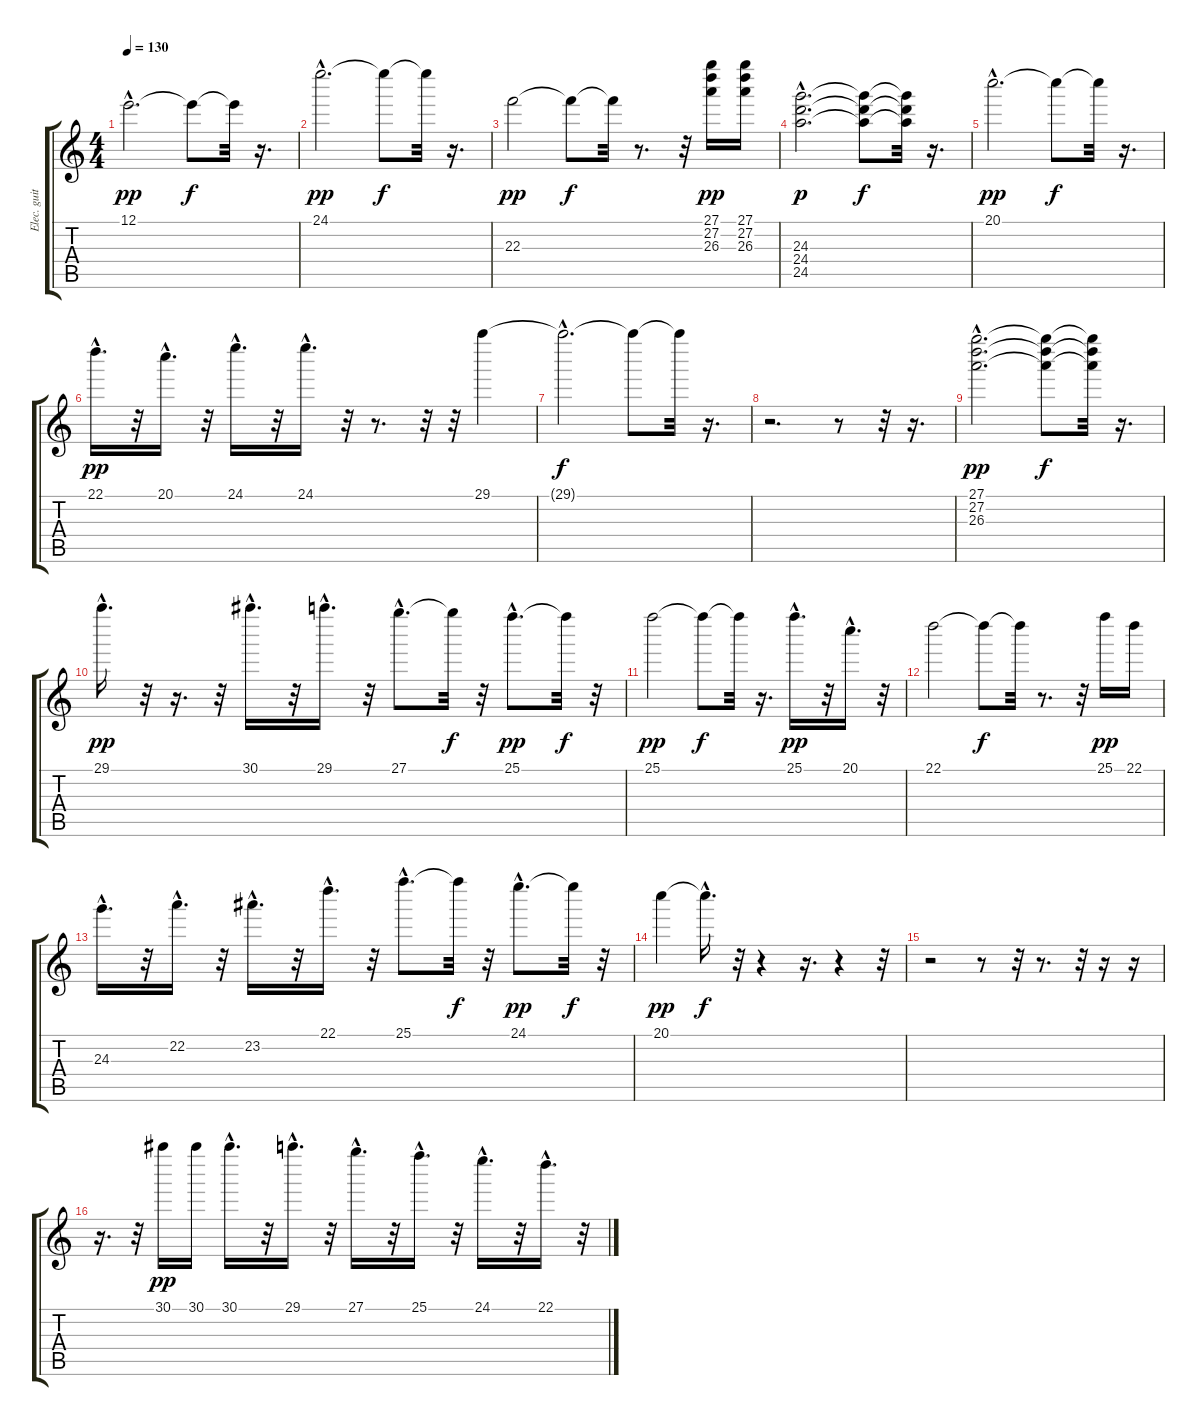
\track ("Elec. guitar" "Elec. guit") {instrument acousticguitarnylon}
\staff {score tabs}
\tuning (E4 B3 G3 D3 A2 E2) {hide}
\ts (4 4)
\tempo 130
\clef g2
\ks c
12.1{hac}.2{d dy pp} 12.1{t}.8{dy f} 12.1{t}.32 r.16{d} |
24.1{hac}.2{d dy pp} 24.1{t}.8{dy f} 24.1{t}.32 r.16{d} |
22.3.2{dy pp} 22.3{t}.8{dy f} 22.3{t}.32 r.8{d} r.32 (27.1 27.2 26.3).16{dy pp} (27.1 27.2 26.3).16 |
(24.3{hac} 24.4{hac} 24.5{hac}).2{d dy p} (24.3{t} 24.4{t} 24.5{t}).8{dy f} (24.3{t} 24.4{t} 24.5{t}).32 r.16{d} |
20.1{hac}.2{d dy pp} 20.1{t}.8{dy f} 20.1{t}.32 r.16{d} |
22.1{hac}.16{d dy pp} r.32 20.1{hac}.16{d} r.32 24.1{hac}.16{d} r.32 24.1{hac}.16{d} r.32 r.8{d} r.32 r.32 29.1.4 |
29.1{hac t}.2{d dy f} 29.1{t}.8 29.1{t}.32 r.16{d} |
r.2{d} r.8 r.32 r.16{d} |
(27.1{hac} 27.2{hac} 26.3{hac}).2{d dy pp} (27.1{t} 27.2{t} 26.3{t}).8{dy f} (27.1{t} 27.2{t} 26.3{t}).32 r.16{d} |
29.1{hac}.16{d dy pp} r.32 r.16{d} r.32 30.1{hac}.16{d} r.32 29.1{hac}.16{d} r.32 27.1{hac}.8{d} 27.1{t}.32{dy f} r.32 25.1{hac}.8{d dy pp} 25.1{t}.32{dy f} r.32 |
25.1.2{dy pp} 25.1{t}.8{dy f} 25.1{t}.32 r.16{d} 25.1{hac}.16{d dy pp} r.32 20.1{hac}.16{d} r.32 |
22.1.2 22.1{t}.8{dy f} 22.1{t}.32 r.8{d} r.32 25.1.16{dy pp} 22.1.16 |
24.3{hac}.16{d} r.32 22.2{hac}.16{d} r.32 23.2{hac}.16{d} r.32 22.1{hac}.16{d} r.32 25.1{hac}.8{d} 25.1{t}.32{dy f} r.32 24.1{hac}.8{d dy pp} 24.1{t}.32{dy f} r.32 |
20.1.4{dy pp} 20.1{hac t}.16{d dy f} r.32 r.4 r.16{d} r.4 r.32 |
r.2 r.8 r.32 r.8{d} r.32 r.16 r.16 |
r.16{d} r.32 30.1.16{dy pp} 30.1.16 30.1{hac}.16{d} r.32 29.1{hac}.16{d} r.32 27.1{hac}.16{d} r.32 25.1{hac}.16{d} r.32 24.1{hac}.16{d} r.32 22.1{hac}.16{d} r.32
